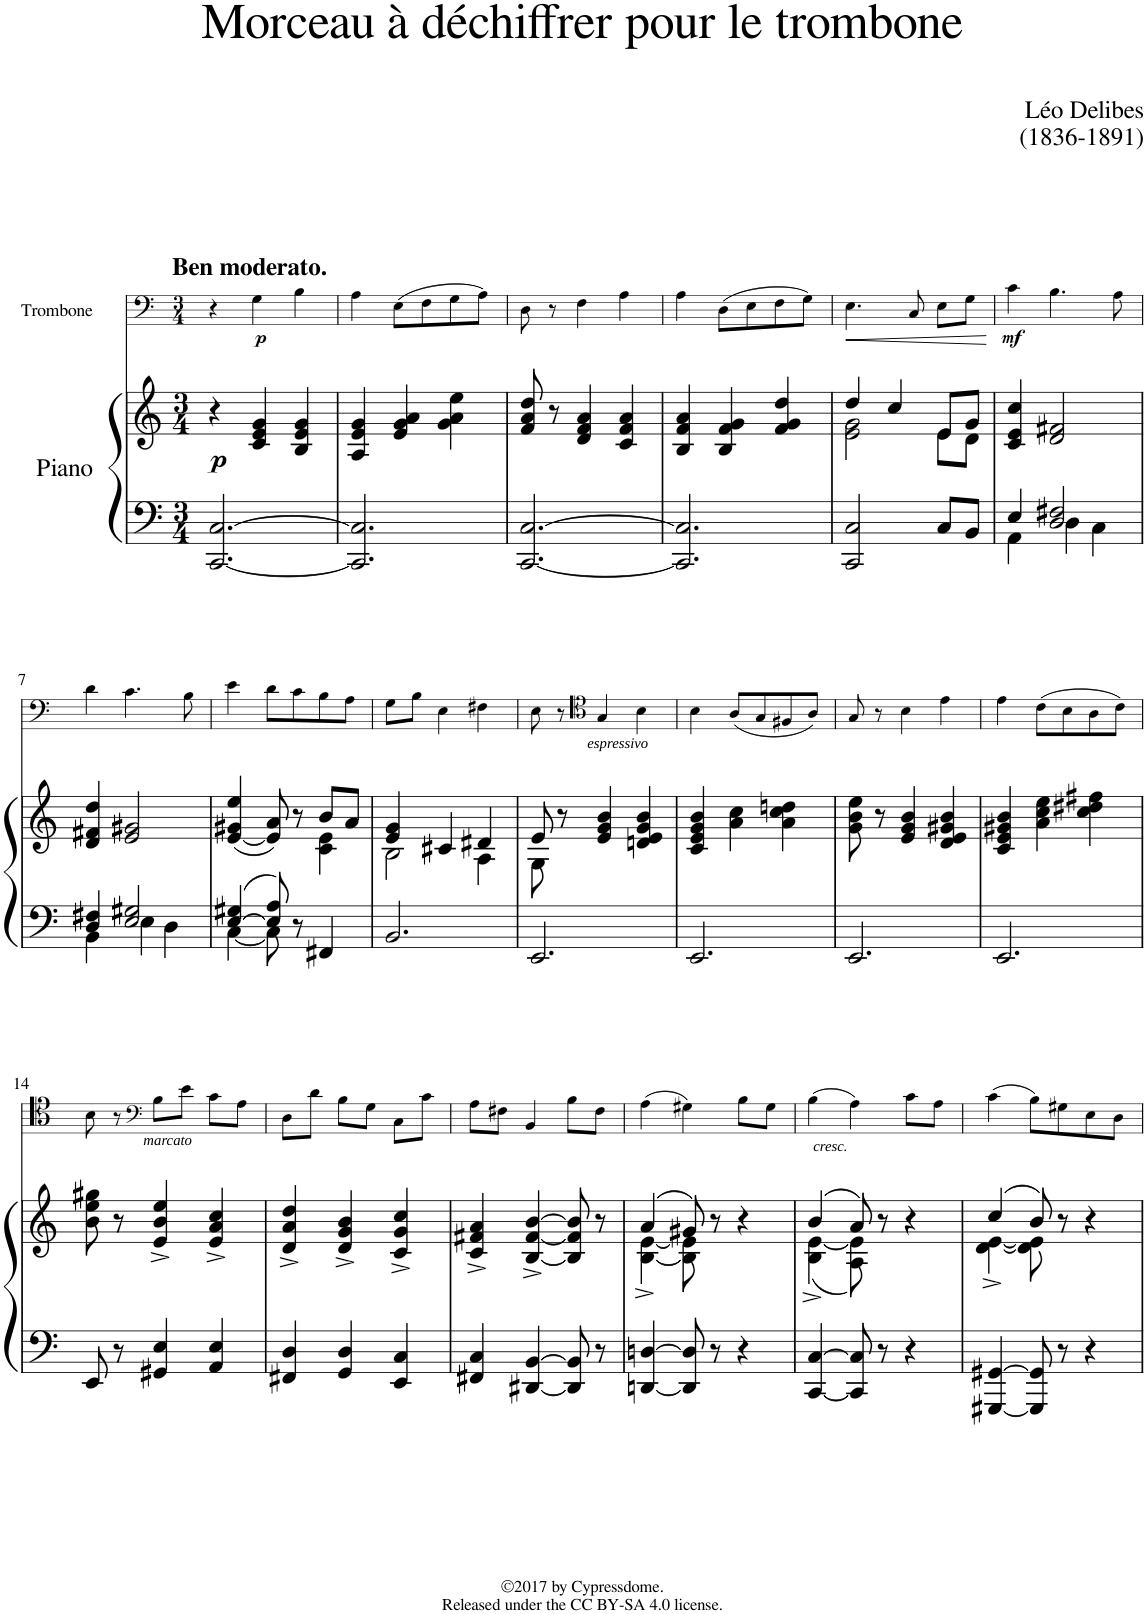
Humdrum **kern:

**kern	**kern	**dynam	**kern	**dynam
*part2	*part2	*part2	*part1	*part1
*staff3	*staff2	*staff2/3	*staff1	*staff1
*I"Piano	*	*	*I"Trombone	*
*I'Pno	*	*	*I'Trb	*
*	*	*	*stria5	*
*clefF4	*clefG2	*	*clefF4	*
*k[]	*k[]	*	*k[]	*
*M3/4	*M3/4	*	*M3/4	*
=1	=1	=1	=1	=1
!	!	!	!LO:TX:a:B:t=Ben moderato.	!
!	!	!LO:DY:b	!	!
[2.CC/ [2.C/	4r	p	4r	.
!	!	!	!	!LO:DY:b
.	4c/ 4e/ 4g/	.	4G\	p
.	4B/ 4e/ 4g/	.	4B\	.
=2	=2	=2	=2	=2
2.CC/] 2.C/]	4A/ 4e/ 4g/	.	4A\	.
.	4e/ 4g/ 4a/	.	(8E\L	.
.	.	.	8F\	.
.	4g\ 4a\ 4ee\	.	8G\	.
.	.	.	8A\J)	.
=3	=3	=3	=3	=3
[2.CC/ [2.C/	8f/ 8a/ 8dd/	.	8D\	.
.	8r	.	8r	.
.	4d/ 4f/ 4a/	.	4F\	.
.	4c/ 4f/ 4a/	.	4A\	.
=4	=4	=4	=4	=4
2.CC/] 2.C/]	4B/ 4f/ 4a/	.	4A\	.
.	4B/ 4f/ 4g/	.	(8D\L	.
.	.	.	8E\	.
.	4f/ 4g/ 4dd/	.	8F\	.
.	.	.	8G\J)	.
=5	=5	=5	=5	=5
*	*^	*	*	*
!	!	!	!	!	!LO:HP:b
2CC/ 2C/	4dd/	2e\ 2g\	.	4.E\	<
.	4cc/	.	.	.	.
.	.	.	.	8C/	.
8C/L	8e/L	8e\L	.	8E\L	.
8BB/J	8g/J	8d\J	.	8G\J	.
*	*v	*v	*	*	*
.	.	.	.	[
=6	=6	=6	=6	=6
*^	*	*	*	*
!	!	!	!	!	!LO:DY:b
4E/	4AA\	4c/ 4e/ 4cc/	.	4c\	mf
2D/ 2F#X/	4D\	2d/ 2f#X/	.	4.B\	.
.	4C\	.	.	.	.
.	.	.	.	8A\	.
!!LO:LB:g=z
=7	=7	=7	=7	=7	=7
4D/ 4F#X/	4BB\	4d/ 4f#X/ 4dd/	.	4d\	.
2E/ 2G#X/	4E\	2e/ 2g#X/	.	4.c\	.
.	4D\	.	.	.	.
.	.	.	.	8B\	.
=8	=8	=8	=8	=8	=8
*	*	*^	*	*	*
[4E/ 4G#X/	[4C\	([4e/ 4g#X/ 4ee/	4ryy	.	4e\	.
8E/] 8A/	8C\]	8e/] 8a/)	8ryy	.	8d\L	.
8r	8ryy	8r	8ryy	.	8c\	.
4FF#X/	4ryy	8b/L	4c\ 4e\	.	8B\	.
.	.	8a/J	.	.	8A\J	.
*v	*v	*	*	*	*	*
=9	=9	=9	=9	=9	=9
2.BB/	4e/ 4g/	2B\	.	8G\L	.
.	.	.	.	8B\J	.
.	4c#X/	.	.	4E\	.
.	4d#X/	4A\	.	4F#X\	.
=10	=10	=10	=10	=10	=10
2.EE/	8e/	8G\	.	8E\	.
.	8r	8ryy	.	8r	.
*	*	*	*	*clefC4	*
!	!	!	!	!	!LO:DY:b
.	4e/ 4g/ 4b/	4ryy	.	4G/	other-dynamics
.	4dn/ 4e/ 4g/ 4b/	4ryy	.	4B\	.
*	*v	*v	*	*	*
=11	=11	=11	=11	=11
2.EE/	4c/ 4e/ 4g/ 4b/	.	4B\	.
.	4a\ 4cc\	.	(8A/L	.
.	.	.	8G/	.
.	4a\ 4cc\ 4ddn\	.	8F#X/	.
.	.	.	8A/J)	.
=12	=12	=12	=12	=12
2.EE/	8g\ 8b\ 8ee\	.	8G/	.
.	8r	.	8r	.
.	4e/ 4g/ 4b/	.	4B\	.
.	4d/ 4e/ 4g#X/ 4b/	.	4e\	.
=13	=13	=13	=13	=13
2.EE/	4c/ 4e/ 4g#X/ 4b/	.	4e\	.
.	4a\ 4cc\ 4ee\	.	(8c\L	.
.	.	.	8B\	.
.	4cc\ 4dd#X\ 4ff#X\	.	8A\	.
.	.	.	8c\J)	.
!!LO:LB:g=z
=14	=14	=14	=14	=14
8EE/	8b\ 8ee\ 8gg#X\	.	8B\	.
8r	8r	.	8r	.
*	*	*	*clefF4	*
!	!	!	!	!LO:DY:b
4GG#X/ 4E/	4e/^ 4b/^ 4ee/^	.	8B\L	other-dynamics
.	.	.	8e\J	.
4AA/ 4E/	4e/^ 4a/^ 4cc/^	.	8c\L	.
.	.	.	8A\J	.
=15	=15	=15	=15	=15
4FF#X/ 4D/	4d/^ 4a/^ 4dd/^	.	8D\L	.
.	.	.	8d\J	.
4GG/ 4D/	4d/^ 4g/^ 4b/^	.	8B\L	.
.	.	.	8G\J	.
4EE/ 4C/	4c/^ 4g/^ 4cc/^	.	8C\L	.
.	.	.	8c\J	.
=16	=16	=16	=16	=16
4FF#X/ 4C/	4c/^ 4f#X/^ 4a/^	.	8A\L	.
.	.	.	8F#X\J	.
[4DD#X/ [4BB/	[4B/^ [4f#/^ [4b/^	.	4BB/	.
8DD#/] 8BB/]	8B/] 8f#/] 8b/]	.	8B\L	.
8r	8r	.	8F#\J	.
=17	=17	=17	=17	=17
*	*^	*	*	*
[4DDn/ [4Dn/	(4a/	[4B\^ [4e\^	.	(4A\	.
8DD/] 8D/]	8g#X/)	8B\] 8e\]	.	4G#X\)	.
8r	8r	8ryy	.	.	.
4r	4r	4ryy	.	8B\L	.
.	.	.	.	8G#\J	.
=18	=18	=18	=18	=18	=18
!	!	!	!	!	!LO:DY:b
[4CC/ [4C/	(4b/	(4B\^ [4e\^	.	(4B\	other-dynamics
8CC/] 8C/]	8a/)	8A\ 8e\])	.	4A\)	.
8r	8r	8ryy	.	.	.
4r	4r	4ryy	.	8c\L	.
.	.	.	.	8A\J	.
=19	=19	=19	=19	=19	=19
[4GGG#X/ [4GG#X/	(4cc/	[4d\^ [4e\^	.	(4c\	.
8GGG#/] 8GG#/]	8b/)	8d\] 8e\]	.	8B\L)	.
8r	8r	8ryy	.	8G#X\	.
4r	4r	4ryy	.	8E\	.
.	.	.	.	8D\J	.
*	*v	*v	*	*	*
=	=	=	=	=
*-	*-	*-	*-	*-
